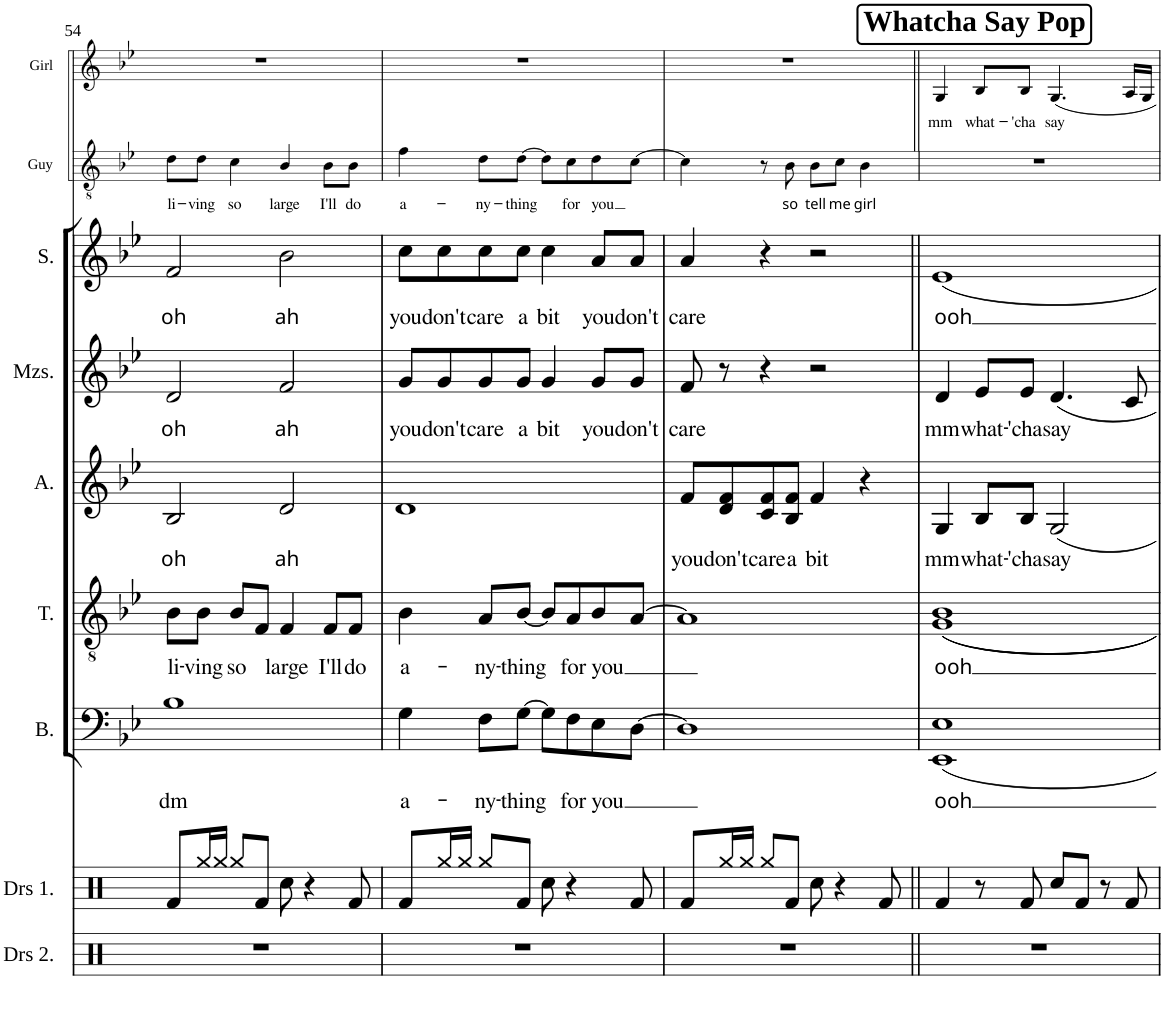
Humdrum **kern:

**kern	**kern	**kern	**text	**kern	**text	**kern	**text	**kern	**text	**kern	**text	**kern	**text	**kern	**text
*part9	*part8	*part7	*part7	*part6	*part6	*part5	*part5	*part4	*part4	*part3	*part3	*part2	*part2	*part1	*part1
*staff9	*staff8	*staff7	*staff7	*staff6	*staff6	*staff5	*staff5	*staff4	*staff4	*staff3	*staff3	*staff2	*staff2	*staff1	*staff1
*I"Drumset Layer 2	*I"Drumset Layer 1	*I"Bass	*	*I"Tenor	*	*I"Alto	*	*I"Mezzo-soprano	*	*I"Soprano	*	*I"Guy	*	*I"Girl	*
*I'Drs 2.	*I'Drs 1.	*I'B.	*	*I'T.	*	*I'A.	*	*I'Mzs.	*	*I'S.	*	*I'Guy	*	*I'Girl	*
!!LO:PB:g=z
*clefX	*clefX	*clefF4	*	*clefGv2	*	*clefG2	*	*clefG2	*	*clefG2	*	*clefGv2	*	*clefG2	*
*k[]	*k[]	*k[b-e-]	*	*k[b-e-]	*	*k[b-e-]	*	*k[b-e-]	*	*k[b-e-]	*	*k[b-e-]	*	*k[b-e-]	*
*M4/4	*M4/4	*M4/4	*	*M4/4	*	*M4/4	*	*M4/4	*	*M4/4	*	*M4/4	*	*M4/4	*
*met(c)	*met(c)	*met(c)	*	*met(c)	*	*met(c)	*	*met(c)	*	*met(c)	*	*met(c)	*	*met(c)	*
=54	=54	=54	=54	=54	=54	=54	=54	=54	=54	=54	=54	=54	=54	=54	=54
!	!	!	!LO:LY:b	!	!LO:LY:b	!	!LO:LY:b	!	!LO:LY:b	!	!LO:LY:b	!	!LO:LY:b	!	!
1r	8Rf/L	1B-	dm	8B-\L	li-	2B-/	oh	2d/	oh	2f/	oh	8d\L	li-	1r	.
!	!	!	!	!	!LO:LY:b	!	!	!	!	!	!	!	!LO:LY:b	!	!
.	16Rgg/L	.	.	8B-\J	-ving	.	.	.	.	.	.	8d\J	-ving	.	.
.	16Rgg/JJ	.	.	.	.	.	.	.	.	.	.	.	.	.	.
!	!	!	!	!	!LO:LY:b	!	!	!	!	!	!	!	!LO:LY:b	!	!
.	8Rgg/L	.	.	8B-/L	so	.	.	.	.	.	.	4c\	so	.	.
.	8Rf/J	.	.	8F/J	.	.	.	.	.	.	.	.	.	.	.
!	!	!	!	!	!LO:LY:b	!	!LO:LY:b	!	!LO:LY:b	!	!LO:LY:b	!	!LO:LY:b	!	!
.	8Rcc\	.	.	4F/	large	2d/	ah	2f/	ah	2b-\	ah	4B-/	large	.	.
.	4r	.	.	.	.	.	.	.	.	.	.	.	.	.	.
!	!	!	!	!	!LO:LY:b	!	!	!	!	!	!	!	!LO:LY:b	!	!
.	.	.	.	8F/L	I'll	.	.	.	.	.	.	8B-\L	I'll	.	.
!	!	!	!	!	!LO:LY:b	!	!	!	!	!	!	!	!LO:LY:b	!	!
.	8Rf/	.	.	8F/J	do	.	.	.	.	.	.	8B-\J	do	.	.
=55	=55	=55	=55	=55	=55	=55	=55	=55	=55	=55	=55	=55	=55	=55	=55
!	!	!	!LO:LY:b	!	!LO:LY:b	!	!	!	!LO:LY:b	!	!LO:LY:b	!	!LO:LY:b	!	!
1r	8Rf/L	4G\	a-	4B-\	a-	1d	.	8g/L	you	8cc\L	you	4f\	a-	1r	.
!	!	!	!	!	!	!	!	!	!LO:LY:b	!	!LO:LY:b	!	!	!	!
.	16Rgg/L	.	.	.	.	.	.	8g/	don't	8cc\	don't	.	.	.	.
.	16Rgg/JJ	.	.	.	.	.	.	.	.	.	.	.	.	.	.
!	!	!	!LO:LY:b	!	!LO:LY:b	!	!	!	!LO:LY:b	!	!LO:LY:b	!	!LO:LY:b	!	!
.	8Rgg/L	8F\L	-ny-	8A/L	-ny-	.	.	8g/	care	8cc\	care	8d\L	-ny-	.	.
!	!	!	!LO:LY:b	!	!LO:LY:b	!	!	!	!LO:LY:b	!	!LO:LY:b	!	!LO:LY:b	!	!
.	8Rf/J	[8G\J	-thing	[8B-/J	-thing	.	.	8g/J	a	8cc\J	a	[8d\J	-thing	.	.
!	!	!	!	!	!	!	!	!	!LO:LY:b	!	!LO:LY:b	!	!	!	!
.	8Rcc\	8G\L]	.	8B-/L]	.	.	.	4g/	bit	4cc\	bit	8d\L]	.	.	.
!	!	!	!LO:LY:b	!	!LO:LY:b	!	!	!	!	!	!	!	!LO:LY:b	!	!
.	4r	8F\	for	8A/	for	.	.	.	.	.	.	8c\	for	.	.
!	!	!	!LO:LY:b	!	!LO:LY:b	!	!	!	!LO:LY:b	!	!LO:LY:b	!	!LO:LY:b	!	!
.	.	8E-\	you	8B-/	you	.	.	8g/L	you	8a/L	you	8d\	you	.	.
!	!	!	!	!	!	!	!	!	!LO:LY:b	!	!LO:LY:b	!	!	!	!
.	8Rf/	[8D\J	.	[8A/J	.	.	.	8g/J	don't	8a/J	don't	[8c\J	.	.	.
=56	=56	=56	=56	=56	=56	=56	=56	=56	=56	=56	=56	=56	=56	=56	=56
!	!	!	!	!	!	!	!LO:LY:b	!	!LO:LY:b	!	!LO:LY:b	!	!	!	!
1r	8Rf/L	1D]	.	1A]	.	8f/L	you	8f/	care	4a/	care	4c\]	.	1r	.
!	!	!	!	!	!	!	!LO:LY:b	!	!	!	!	!	!	!	!
.	16Rgg/L	.	.	.	.	8d/ 8f/	don't	8r	.	.	.	.	.	.	.
.	16Rgg/JJ	.	.	.	.	.	.	.	.	.	.	.	.	.	.
!	!	!	!	!	!	!	!LO:LY:b	!	!	!	!	!	!	!	!
.	8Rgg/L	.	.	.	.	8c/ 8f/	care	4r	.	4r	.	8r	.	.	.
!	!	!	!	!	!	!	!LO:LY:b	!	!	!	!	!	!LO:LY:b	!	!
.	8Rf/J	.	.	.	.	8B-/ 8f/J	a	.	.	.	.	8B-\	so	.	.
!	!	!	!	!	!	!	!LO:LY:b	!	!	!	!	!	!LO:LY:b	!	!
.	8Rcc\	.	.	.	.	4f/	bit	2r	.	2r	.	8B-\L	tell	.	.
!	!	!	!	!	!	!	!	!	!	!	!	!	!LO:LY:b	!	!
.	4r	.	.	.	.	.	.	.	.	.	.	8c\J	me	.	.
!	!	!	!	!	!	!	!	!	!	!	!	!	!LO:LY:b	!	!
.	.	.	.	.	.	4r	.	.	.	.	.	4B-\	girl	.	.
.	8Rf/	.	.	.	.	.	.	.	.	.	.	.	.	.	.
!!LO:REH:place=s1:a:B:cj:fs=14:t=Whatcha Say Pop
=57||	=57||	=57||	=57||	=57||	=57||	=57||	=57||	=57||	=57||	=57||	=57||	=57||	=57||	=57||	=57||
!	!	!	!LO:LY:b	!	!LO:LY:b	!	!LO:LY:b	!	!LO:LY:b	!	!LO:LY:b	!	!	!	!LO:LY:b
1r	4Rf/	1EE- 1E-	ooh	1G 1B-	ooh	4G/	mm	4d/	mm	1e-	ooh	1r	.	4G/	mm
!	!	!	!	!	!	!	!LO:LY:b	!	!LO:LY:b	!	!	!	!	!	!LO:LY:b
.	8r	.	.	.	.	8B-/L	what-	8e-/L	what-	.	.	.	.	8B-/L	what-
!	!	!	!	!	!	!	!LO:LY:b	!	!LO:LY:b	!	!	!	!	!	!LO:LY:b
.	8Rf/	.	.	.	.	8B-/J	-'cha	8e-/J	-'cha	.	.	.	.	8B-/J	-'cha
!	!	!	!	!	!	!	!LO:LY:b	!	!LO:LY:b	!	!	!	!	!	!LO:LY:b
.	8Rcc/L	.	.	.	.	2G/	say	4.d/	say	.	.	.	.	4.G/	say
.	8Rf/J	.	.	.	.	.	.	.	.	.	.	.	.	.	.
.	8r	.	.	.	.	.	.	.	.	.	.	.	.	.	.
.	8Rf/	.	.	.	.	.	.	8c/	.	.	.	.	.	16A/LL	.
.	.	.	.	.	.	.	.	.	.	.	.	.	.	16G/JJ	.
=	=	=	=	=	=	=	=	=	=	=	=	=	=	=	=
*-	*-	*-	*-	*-	*-	*-	*-	*-	*-	*-	*-	*-	*-	*-	*-
